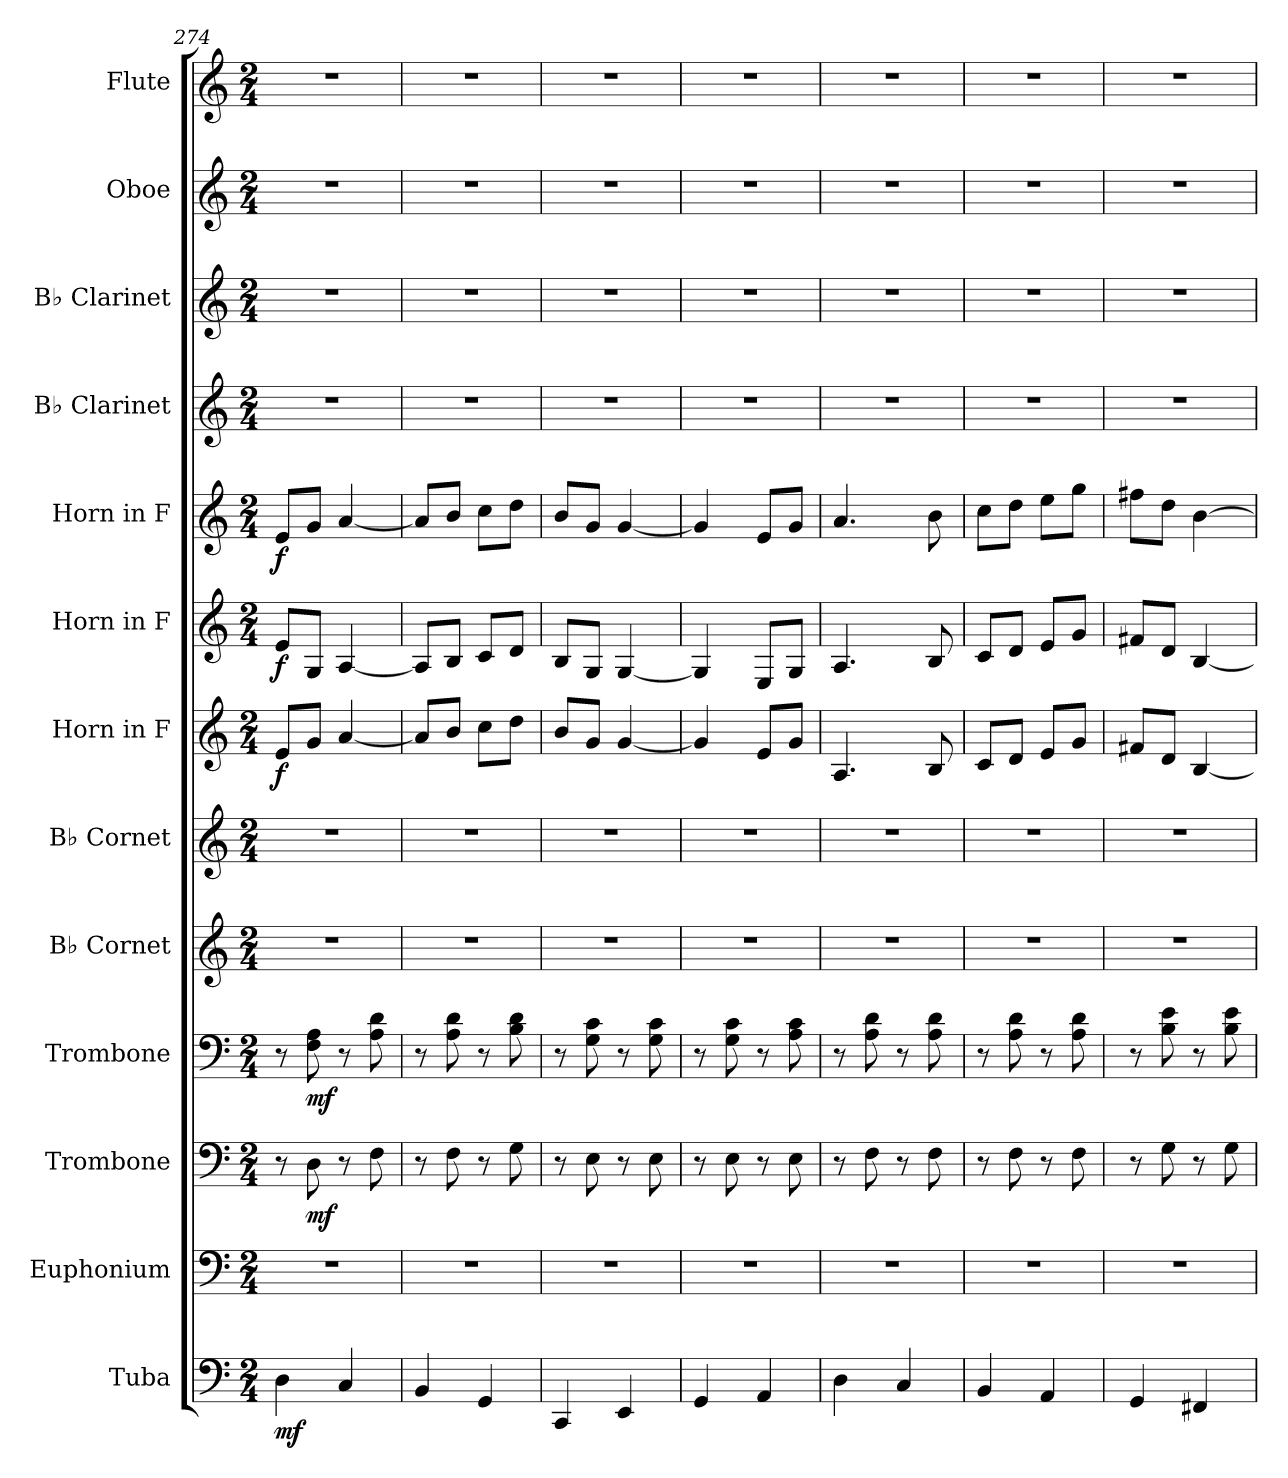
**kern	**dynam	**kern	**kern	**dynam	**kern	**dynam	**kern	**kern	**kern	**dynam	**kern	**dynam	**kern	**dynam	**kern	**kern	**kern	**kern
*part13	*part13	*part12	*part11	*part11	*part10	*part10	*part9	*part8	*part7	*part7	*part6	*part6	*part5	*part5	*part4	*part3	*part2	*part1
*staff13	*staff13	*staff12	*staff11	*staff11	*staff10	*staff10	*staff9	*staff8	*staff7	*staff7	*staff6	*staff6	*staff5	*staff5	*staff4	*staff3	*staff2	*staff1
*I"Tuba	*	*I"Euphonium	*I"Trombone	*	*I"Trombone	*	*I"B♭ Cornet	*I"B♭ Cornet	*I"Horn in F	*	*I"Horn in F	*	*I"Horn in F	*	*I"B♭ Clarinet	*I"B♭ Clarinet	*I"Oboe	*I"Flute
*I'Tba.	*	*I'Euph.	*I'Tbn.	*	*I'Tbn.	*	*I'B♭ Cnt.	*I'B♭ Cnt.	*	*	*	*	*	*	*I'B♭ Cl.	*I'B♭ Cl.	*I'Ob.	*I'Fl.
*clefF4	*	*clefF4	*clefF4	*	*clefF4	*	*clefG2	*clefG2	*clefG2	*	*clefG2	*	*clefG2	*	*clefG2	*clefG2	*clefG2	*clefG2
*	*	*	*	*	*	*	*ITrd1c2	*ITrd1c2	*ITrd4c7	*	*ITrd4c7	*	*ITrd4c7	*	*ITrd1c2	*ITrd1c2	*	*
*k[]	*	*k[]	*k[]	*	*k[]	*	*k[b-e-]	*k[b-e-]	*k[b-]	*	*k[b-]	*	*k[b-]	*	*k[b-e-]	*k[b-e-]	*k[]	*k[]
*M2/4	*	*M2/4	*M2/4	*	*M2/4	*	*M2/4	*M2/4	*M2/4	*	*M2/4	*	*M2/4	*	*M2/4	*M2/4	*M2/4	*M2/4
=274	=274	=274	=274	=274	=274	=274	=274	=274	=274	=274	=274	=274	=274	=274	=274	=274	=274	=274
!	!LO:DY:b	!	!	!	!	!	!	!	!	!LO:DY:b	!	!LO:DY:b	!	!LO:DY:b	!	!	!	!
4D\	mf	2r	8r	.	8r	.	2r	2r	8A/L	f	8A/L	f	8A/L	f	2r	2r	2r	2r
!	!	!	!	!LO:DY:b	!	!LO:DY:b	!	!	!	!	!	!	!	!	!	!	!	!
.	.	.	8D\	mf	8F\ 8A\	mf	.	.	8c/J	.	8C/J	.	8c/J	.	.	.	.	.
4C/	.	.	8r	.	8r	.	.	.	[4d/	.	[4D/	.	[4d/	.	.	.	.	.
.	.	.	8F\	.	8A\ 8d\	.	.	.	.	.	.	.	.	.	.	.	.	.
=275	=275	=275	=275	=275	=275	=275	=275	=275	=275	=275	=275	=275	=275	=275	=275	=275	=275	=275
4BB/	.	2r	8r	.	8r	.	2r	2r	8d/L]	.	8D/L]	.	8d/L]	.	2r	2r	2r	2r
.	.	.	8F\	.	8A\ 8d\	.	.	.	8e/J	.	8E/J	.	8e/J	.	.	.	.	.
4GG/	.	.	8r	.	8r	.	.	.	8f\L	.	8F/L	.	8f\L	.	.	.	.	.
.	.	.	8G\	.	8B\ 8d\	.	.	.	8g\J	.	8G/J	.	8g\J	.	.	.	.	.
=276	=276	=276	=276	=276	=276	=276	=276	=276	=276	=276	=276	=276	=276	=276	=276	=276	=276	=276
4CC/	.	2r	8r	.	8r	.	2r	2r	8e/L	.	8E/L	.	8e/L	.	2r	2r	2r	2r
.	.	.	8E\	.	8G\ 8c\	.	.	.	8c/J	.	8C/J	.	8c/J	.	.	.	.	.
4EE/	.	.	8r	.	8r	.	.	.	[4c/	.	[4C/	.	[4c/	.	.	.	.	.
.	.	.	8E\	.	8G\ 8c\	.	.	.	.	.	.	.	.	.	.	.	.	.
=277	=277	=277	=277	=277	=277	=277	=277	=277	=277	=277	=277	=277	=277	=277	=277	=277	=277	=277
4GG/	.	2r	8r	.	8r	.	2r	2r	4c/]	.	4C/]	.	4c/]	.	2r	2r	2r	2r
.	.	.	8E\	.	8G\ 8c\	.	.	.	.	.	.	.	.	.	.	.	.	.
4AA/	.	.	8r	.	8r	.	.	.	8A/L	.	8AA/L	.	8A/L	.	.	.	.	.
.	.	.	8E\	.	8A\ 8c\	.	.	.	8c/J	.	8C/J	.	8c/J	.	.	.	.	.
=278	=278	=278	=278	=278	=278	=278	=278	=278	=278	=278	=278	=278	=278	=278	=278	=278	=278	=278
4D\	.	2r	8r	.	8r	.	2r	2r	4.D/	.	4.D/	.	4.d/	.	2r	2r	2r	2r
.	.	.	8F\	.	8A\ 8d\	.	.	.	.	.	.	.	.	.	.	.	.	.
4C/	.	.	8r	.	8r	.	.	.	.	.	.	.	.	.	.	.	.	.
.	.	.	8F\	.	8A\ 8d\	.	.	.	8E/	.	8E/	.	8e\	.	.	.	.	.
=279	=279	=279	=279	=279	=279	=279	=279	=279	=279	=279	=279	=279	=279	=279	=279	=279	=279	=279
4BB/	.	2r	8r	.	8r	.	2r	2r	8F/L	.	8F/L	.	8f\L	.	2r	2r	2r	2r
.	.	.	8F\	.	8A\ 8d\	.	.	.	8G/J	.	8G/J	.	8g\J	.	.	.	.	.
4AA/	.	.	8r	.	8r	.	.	.	8A/L	.	8A/L	.	8a\L	.	.	.	.	.
.	.	.	8F\	.	8A\ 8d\	.	.	.	8c/J	.	8c/J	.	8cc\J	.	.	.	.	.
!!LO:PB:g=z
=280	=280	=280	=280	=280	=280	=280	=280	=280	=280	=280	=280	=280	=280	=280	=280	=280	=280	=280
4GG/	.	2r	8r	.	8r	.	2r	2r	8Bn/L	.	8Bn/L	.	8bn\L	.	2r	2r	2r	2r
.	.	.	8G\	.	8B\ 8e\	.	.	.	8G/J	.	8G/J	.	8g\J	.	.	.	.	.
4FF#X/	.	.	8r	.	8r	.	.	.	[4E/	.	[4E/	.	[4e\	.	.	.	.	.
.	.	.	8G\	.	8B\ 8e\	.	.	.	.	.	.	.	.	.	.	.	.	.
=	=	=	=	=	=	=	=	=	=	=	=	=	=	=	=	=	=	=
*-	*-	*-	*-	*-	*-	*-	*-	*-	*-	*-	*-	*-	*-	*-	*-	*-	*-	*-
